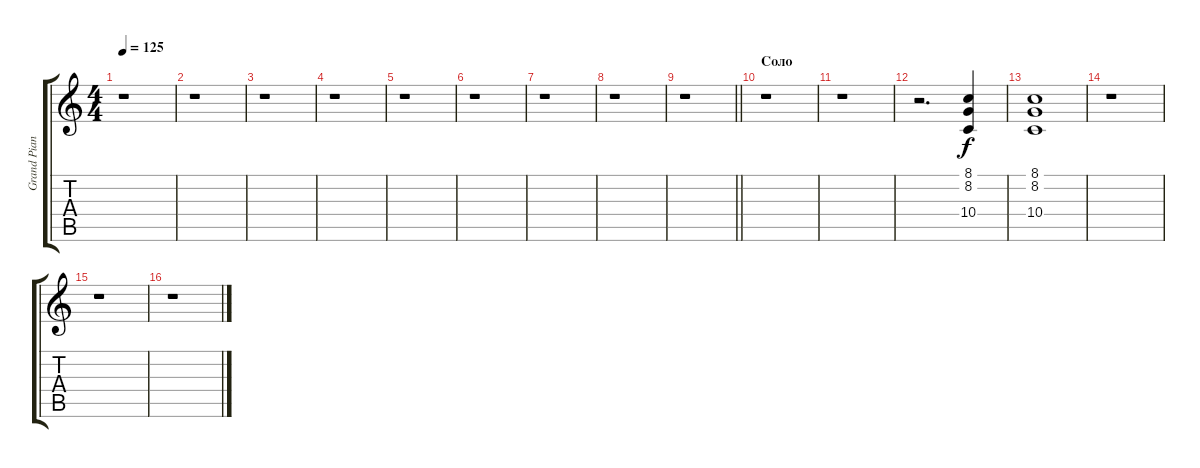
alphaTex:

\track ("Grand Piano" "Grand Pian") {instrument acousticgrandpiano}
\staff {score tabs}
\tuning (E4 B3 G3 D3 A2 E2) {hide}
\ts (4 4)
\tempo 125
\clef g2
\ks c
r.1{dy f} |
r.1 |
r.1 |
r.1 |
r.1 |
r.1 |
r.1 |
r.1 |
\barLineRight lightlight
r.1 |
\section ("" "Соло")
r.1 |
r.1 |
r.2{d} (8.1 8.2 10.4).4 |
(8.1 8.2 10.4).1 |
r.1 |
r.1 |
r.1
